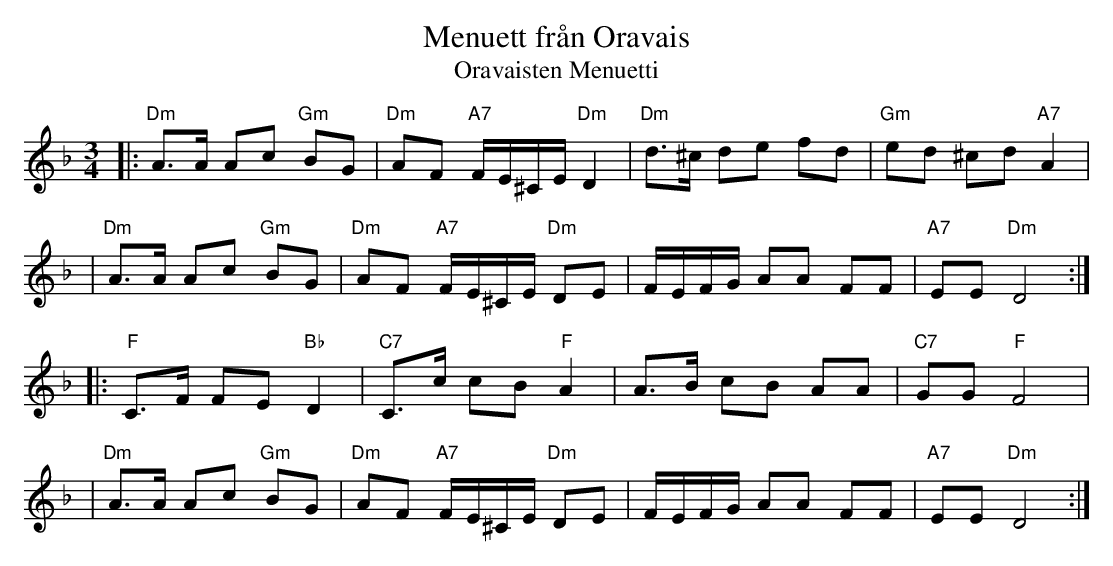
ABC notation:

X:1
T:Menuett från Oravais
T:Oravaisten Menuetti
M:3/4
L:1/8
K:Dm
|: "Dm"A>A Ac "Gm"BG | "Dm"AF "A7"F/E/^C/E/ "Dm"D2 \
|  "Dm"d>^c de fd | "Gm"ed ^cd "A7"A2 |
|  "Dm"A>A Ac "Gm"BG | "Dm"AF "A7"F/E/^C/E/ "Dm"DE \
|  F/E/F/G/ AA FF | "A7"EE "Dm"D4 :|
|: "F"C>F FE "Bb"D2 | "C7"C>c cB "F"A2 \
| A>B cB AA | "C7"GG "F"F4 |
|  "Dm"A>A Ac "Gm"BG | "Dm"AF "A7"F/E/^C/E/ "Dm"DE \
|  F/E/F/G/ AA FF | "A7"EE "Dm"D4 :|
